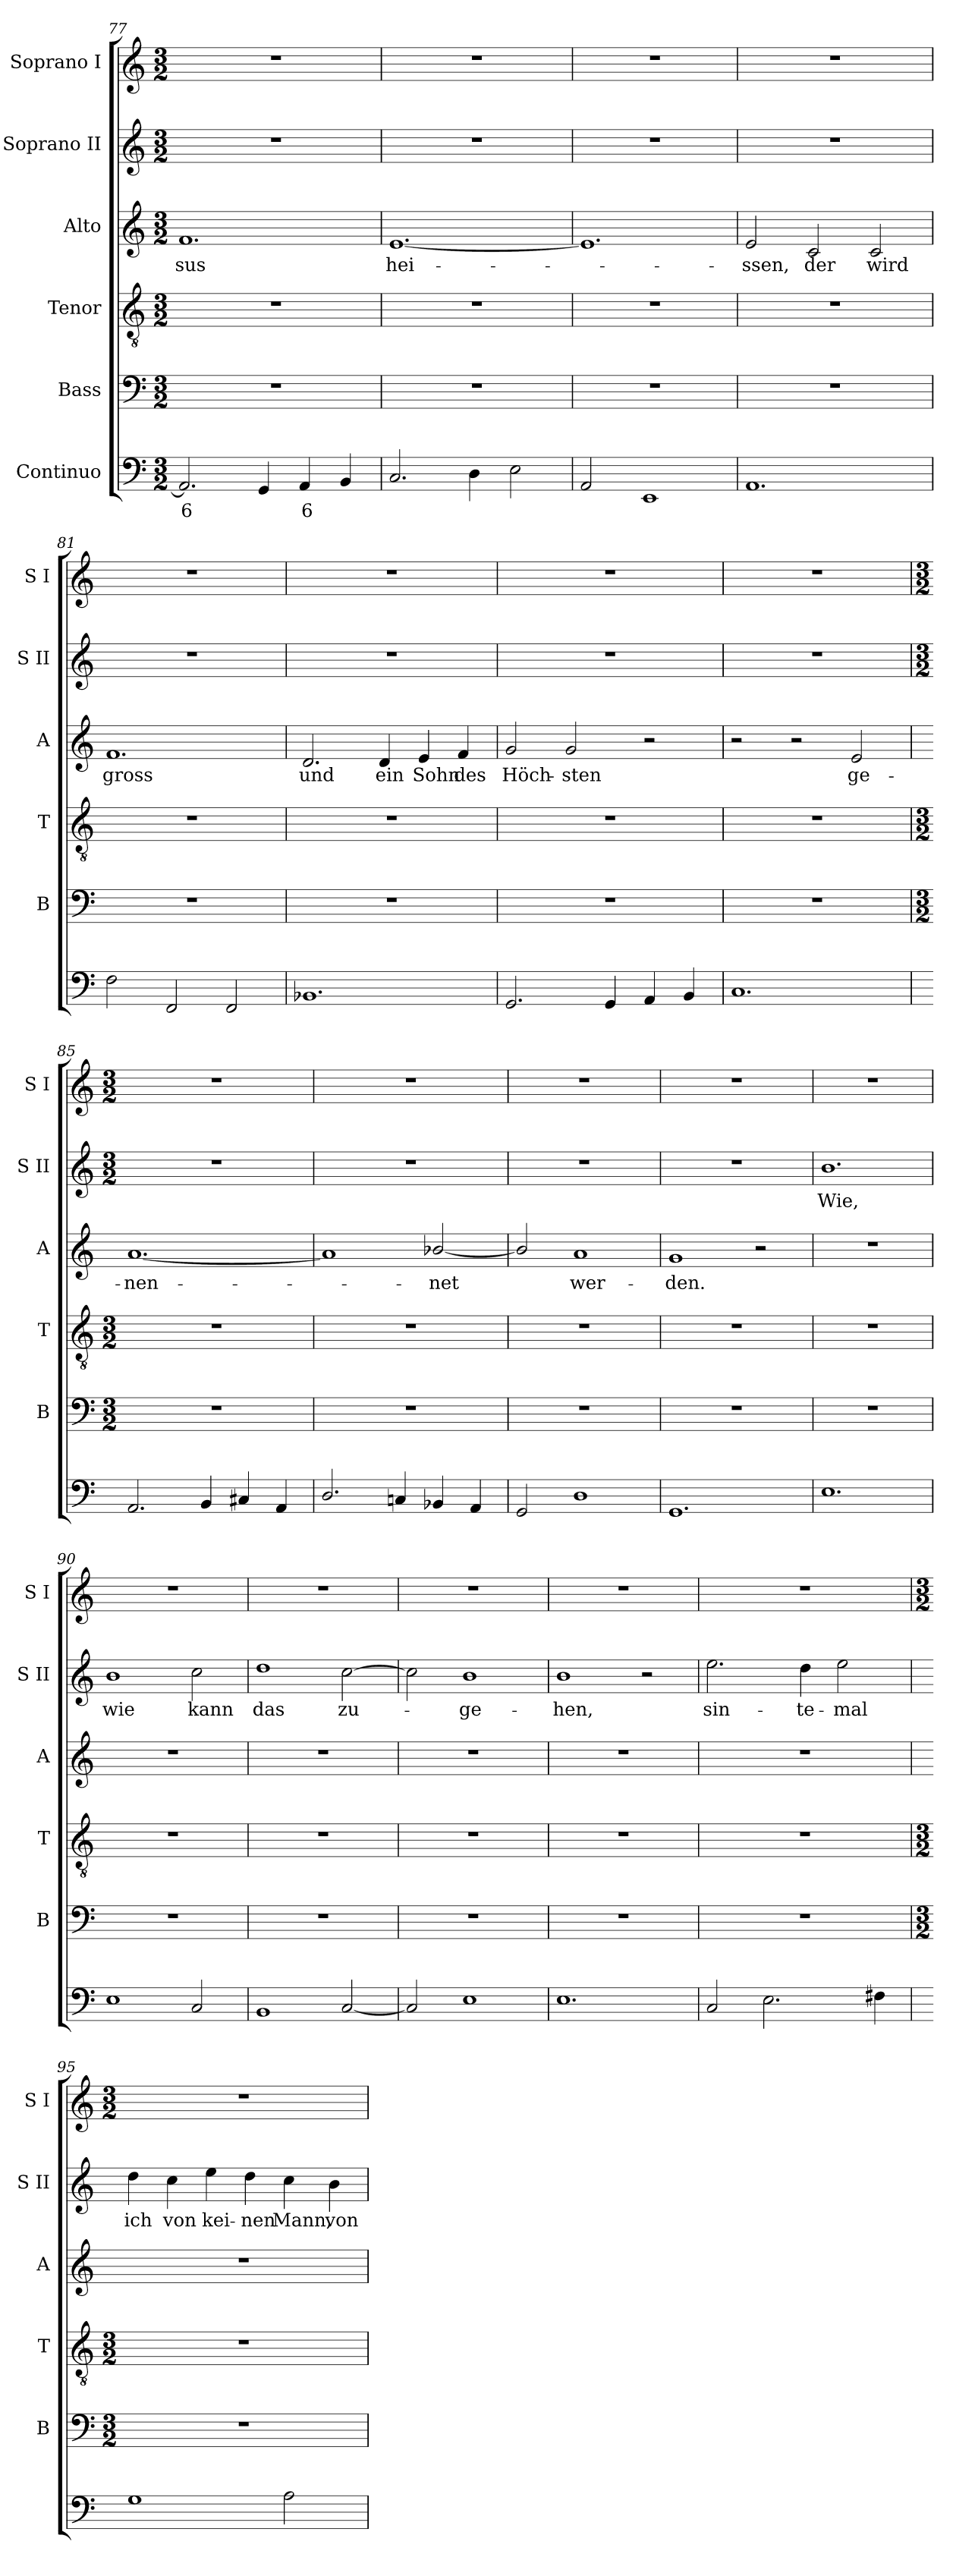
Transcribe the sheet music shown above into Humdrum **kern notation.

**kern	**text	**kern	**kern	**kern	**text	**kern	**text	**kern
*part6	*part6	*part5	*part4	*part3	*part3	*part2	*part2	*part1
*staff6	*staff6	*staff5	*staff4	*staff3	*staff3	*staff2	*staff2	*staff1
*I"Continuo	*	*I"Bass	*I"Tenor	*I"Alto	*	*I"Soprano II	*	*I"Soprano I
*	*	*I'B	*I'T	*I'A	*	*I'S II	*	*I'S I
!!LO:LB:g=z
*clefF4	*	*clefF4	*clefGv2	*clefG2	*	*clefG2	*	*clefG2
*k[]	*	*k[]	*k[]	*k[]	*	*k[]	*	*k[]
*C:	*	*C:	*C:	*C:	*	*C:	*	*C:
*M3/2	*	*M3/2	*M3/2	*M3/2	*	*M3/2	*	*M3/2
=77	=77	=77	=77	=77	=77	=77	=77	=77
!	!LO:LY:b	!	!	!	!LO:LY:b	!	!	!
2.AA]	6	1.r	1.r	1.f	sus	1.r	.	1.r
4GG	.	.	.	.	.	.	.	.
!	!LO:LY:b	!	!	!	!	!	!	!
4AA	6	.	.	.	.	.	.	.
4BB	.	.	.	.	.	.	.	.
=78	=78	=78	=78	=78	=78	=78	=78	=78
!	!	!	!	!	!LO:LY:b	!	!	!
2.C	.	1.r	1.r	[1.e	hei-	1.r	.	1.r
4D	.	.	.	.	.	.	.	.
2E	.	.	.	.	.	.	.	.
=79	=79	=79	=79	=79	=79	=79	=79	=79
2AA	.	1.r	1.r	1.e]	.	1.r	.	1.r
1EE	.	.	.	.	.	.	.	.
=80	=80	=80	=80	=80	=80	=80	=80	=80
!	!	!	!	!	!LO:LY:b	!	!	!
1.AA	.	1.r	1.r	2e	ssen,	1.r	.	1.r
!	!	!	!	!	!LO:LY:b	!	!	!
.	.	.	.	2c	der	.	.	.
!	!	!	!	!	!LO:LY:b	!	!	!
.	.	.	.	2c	wird	.	.	.
=81	=81	=81	=81	=81	=81	=81	=81	=81
!	!	!	!	!	!LO:LY:b	!	!	!
2F	.	1.r	1.r	1.f	gross	1.r	.	1.r
2FF	.	.	.	.	.	.	.	.
2FF	.	.	.	.	.	.	.	.
=82	=82	=82	=82	=82	=82	=82	=82	=82
!	!	!	!	!	!LO:LY:b	!	!	!
1.BB-X	.	1.r	1.r	2.d	und	1.r	.	1.r
!	!	!	!	!	!LO:LY:b	!	!	!
.	.	.	.	4d	ein	.	.	.
!	!	!	!	!	!LO:LY:b	!	!	!
.	.	.	.	4e	Sohn	.	.	.
!	!	!	!	!	!LO:LY:b	!	!	!
.	.	.	.	4f	des	.	.	.
=83	=83	=83	=83	=83	=83	=83	=83	=83
!	!	!	!	!	!LO:LY:b	!	!	!
2.GG	.	1.r	1.r	2g	Höch-	1.r	.	1.r
!	!	!	!	!	!LO:LY:b	!	!	!
.	.	.	.	2g	-sten	.	.	.
4GG	.	.	.	.	.	.	.	.
4AA	.	.	.	2r	.	.	.	.
4BB	.	.	.	.	.	.	.	.
=84	=84	=84	=84	=84	=84	=84	=84	=84
1.C	.	1.r	1.r	2r	.	1.r	.	1.r
.	.	.	.	2r	.	.	.	.
!	!	!	!	!	!LO:LY:b	!	!	!
.	.	.	.	2e	ge-	.	.	.
!!LO:LB:g=z
=85	=85	=85	=85	=85	=85	=85	=85	=85
*	*	*	*	*	*	*k[]	*	*
*	*	*	*	*	*	*C:	*	*
*	*	*M3/2	*M3/2	*	*	*M3/2	*	*M3/2
!	!	!	!	!	!LO:LY:b	!LO:N:vis=1	!	!
2.AA	.	1.r	1.r	[1.a	-nen-	1.r	.	1.r
4BB	.	.	.	.	.	.	.	.
4C#X	.	.	.	.	.	.	.	.
4AA	.	.	.	.	.	.	.	.
=86	=86	=86	=86	=86	=86	=86	=86	=86
!	!	!	!	!	!	!LO:N:vis=1	!	!
2.D/	.	1.r	1.r	1a]	.	1.r	.	1.r
4Cn	.	.	.	.	.	.	.	.
!	!	!	!	!	!LO:LY:b	!	!	!
4BB-X	.	.	.	[2b-X/	net	.	.	.
4AA	.	.	.	.	.	.	.	.
=87	=87	=87	=87	=87	=87	=87	=87	=87
!	!	!	!	!	!	!LO:N:vis=1	!	!
2GG	.	1.r	1.r	2b-/]	.	1.r	.	1.r
!	!	!	!	!	!LO:LY:b	!	!	!
1D	.	.	.	1a	wer-	.	.	.
=88	=88	=88	=88	=88	=88	=88	=88	=88
!	!	!	!	!	!LO:LY:b	!LO:N:vis=1	!	!
1.GG	.	1.r	1.r	1g	-den.	1.r	.	1.r
.	.	.	.	2r	.	.	.	.
=89	=89	=89	=89	=89	=89	=89	=89	=89
!	!	!	!	!LO:N:vis=1	!	!	!LO:LY:b	!
1.E	.	1.r	1.r	1.r	.	1.b	Wie,	1.r
=90	=90	=90	=90	=90	=90	=90	=90	=90
!	!	!	!	!LO:N:vis=1	!	!	!LO:LY:b	!
1E	.	1.r	1.r	1.r	.	1b	wie	1.r
!	!	!	!	!	!	!	!LO:LY:b	!
2C	.	.	.	.	.	2cc	kann	.
=91	=91	=91	=91	=91	=91	=91	=91	=91
!	!	!	!	!LO:N:vis=1	!	!	!LO:LY:b	!
1BB	.	1.r	1.r	1.r	.	1dd	das	1.r
!	!	!	!	!	!	!	!LO:LY:b	!
[2C	.	.	.	.	.	[2cc	zu-	.
=92	=92	=92	=92	=92	=92	=92	=92	=92
!	!	!	!	!LO:N:vis=1	!	!	!	!
2C]	.	1.r	1.r	1.r	.	2cc]	.	1.r
!	!	!	!	!	!	!	!LO:LY:b	!
1E	.	.	.	.	.	1b	ge-	.
=93	=93	=93	=93	=93	=93	=93	=93	=93
!	!	!	!	!LO:N:vis=1	!	!	!LO:LY:b	!
1.E	.	1.r	1.r	1.r	.	1b	-hen,	1.r
.	.	.	.	.	.	2r	.	.
=94	=94	=94	=94	=94	=94	=94	=94	=94
!	!	!	!	!LO:N:vis=1	!	!	!LO:LY:b	!
2C	.	1.r	1.r	1.r	.	2.ee	sin-	1.r
2.E	.	.	.	.	.	.	.	.
!	!	!	!	!	!	!	!LO:LY:b	!
.	.	.	.	.	.	4dd	-te-	.
!	!	!	!	!	!	!	!LO:LY:b	!
.	.	.	.	.	.	2ee	-mal	.
4F#X	.	.	.	.	.	.	.	.
!!LO:LB:g=z
=95	=95	=95	=95	=95	=95	=95	=95	=95
*	*	*M3/2	*M3/2	*	*	*	*	*M3/2
!	!	!	!	!LO:N:vis=1	!	!	!LO:LY:b	!
1G	.	1.r	1.r	1.r	.	4dd	ich	1.r
!	!	!	!	!	!	!	!LO:LY:b	!
.	.	.	.	.	.	4cc	von	.
!	!	!	!	!	!	!	!LO:LY:b	!
.	.	.	.	.	.	4ee	kei-	.
!	!	!	!	!	!	!	!LO:LY:b	!
.	.	.	.	.	.	4dd	-nen	.
!	!	!	!	!	!	!	!LO:LY:b	!
2A	.	.	.	.	.	4cc	Mann,	.
!	!	!	!	!	!	!	!LO:LY:b	!
.	.	.	.	.	.	4b	von	.
=	=	=	=	=	=	=	=	=
*-	*-	*-	*-	*-	*-	*-	*-	*-
